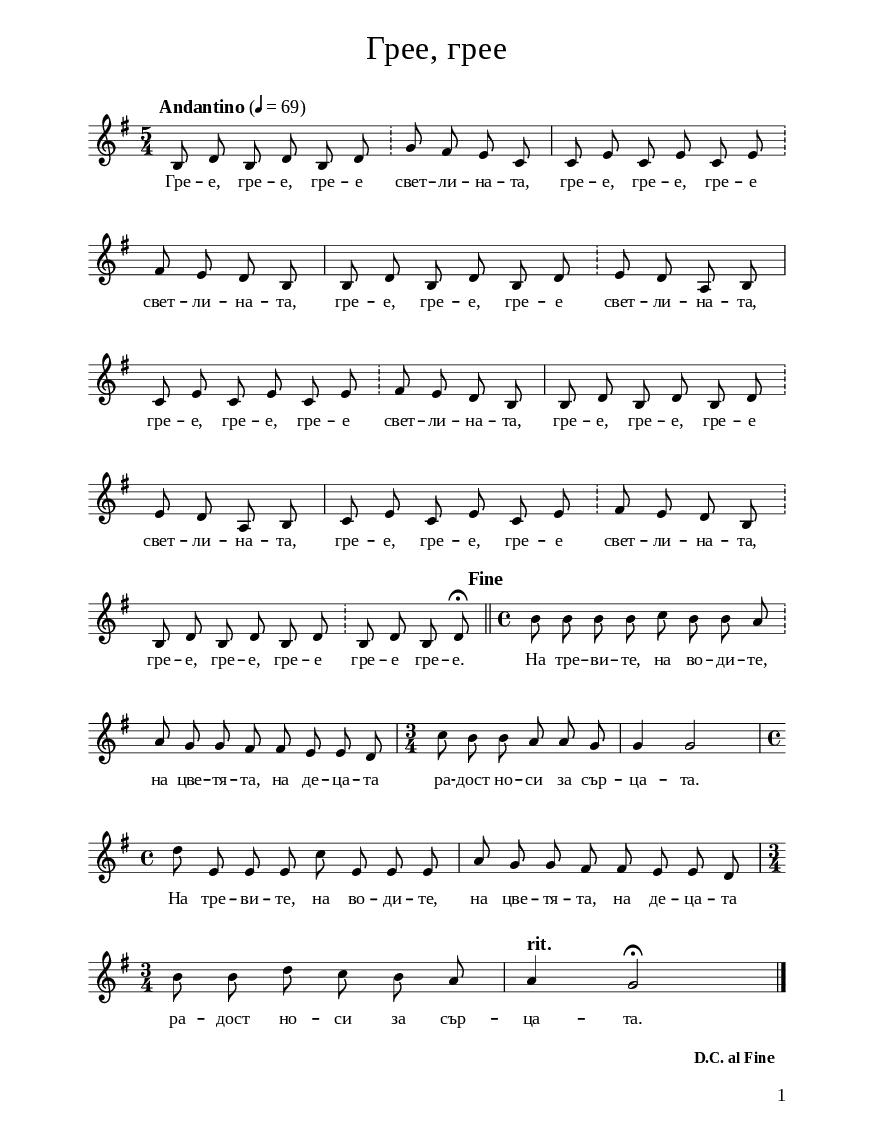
\version "2.24.3"

% include paper part and global functions
\include "include/globals.ily"

\bookpart {
  \label #'ref078
  \tocItem \markup "Грее, грее"
  \include "include/bookpart-paper.ily"
  \score {
    \include "include/score-layout.ily"

    \new Voice \relative c' {
      \clef treble
      \key g \major
      \time 5/4
      \tempoFunc "Andantino" 4 "69"
      \override Staff.BarLine.gap = 0.5

      \autoBeamOff
      b8 d b8 d b8 d  \bar "!" g fis e c | c e c e c e   \bar "!"  \break

      fis8 e d b | b d b d b d \bar "!"  e d a b | \break

      c e c e c e  \bar "!"  fis8 e8 d8 b8 | b8 d8 b8 d8 b d  \bar "!"  \break

      e8 d a b | c e c e c e \bar "!"  fis e d b  \bar "!"  \break

      b d b d b d  \bar "!" b d b \tempo "   Fine"  d \fermata  \bar "||" | \time 4/4 b'b b b c b b a   \bar "!"  \break

      a8 g g fis fis e e d | \time 3/4 c' b b a a g | g 4 g2 | \break

      \time 4/4 d'8 e, e e c' e, e e | a g g fis fis e e d | \break

      \time 3/4 b' b d c b a |\tempo "rit."  a4 g2 \fermata | \bar "|."


    }

    \addlyrics {
      Гре -- е, гре -- е, гре -- е свет -- ли -- на -- та,

      гре -- е, гре -- е, гре -- е свет -- ли -- на -- та,

      гре -- е, гре -- е, гре -- е свет -- ли -- на -- та,

      гре -- е, гре -- е, гре -- е свет -- ли -- на -- та,

      гре -- е, гре -- е, гре -- е свет -- ли -- на -- та,

      гре -- е, гре -- е, гре -- е свет -- ли -- на -- та,

      гре -- е, гре -- е, гре -- е гре -- е гре -- е.

      На тре --  ви -- те, на во -- ди -- те,

      на цве -- тя -- та, на де -- ца -- та

      ра -- дост но -- си за сър -- ца -- та.

      На тре -- ви -- те, на во -- ди -- те,

      на цве -- тя -- та, на де -- ца -- та

      ра -- дост но -- си за сър -- ца -- та.}

      \header {
        title = \titleFunc "Грее, грее" "Gree, gree"
      }

      \midi{}

    } % score

    \markup \dc-one "D.C. al Fine"

  } % bookpart
